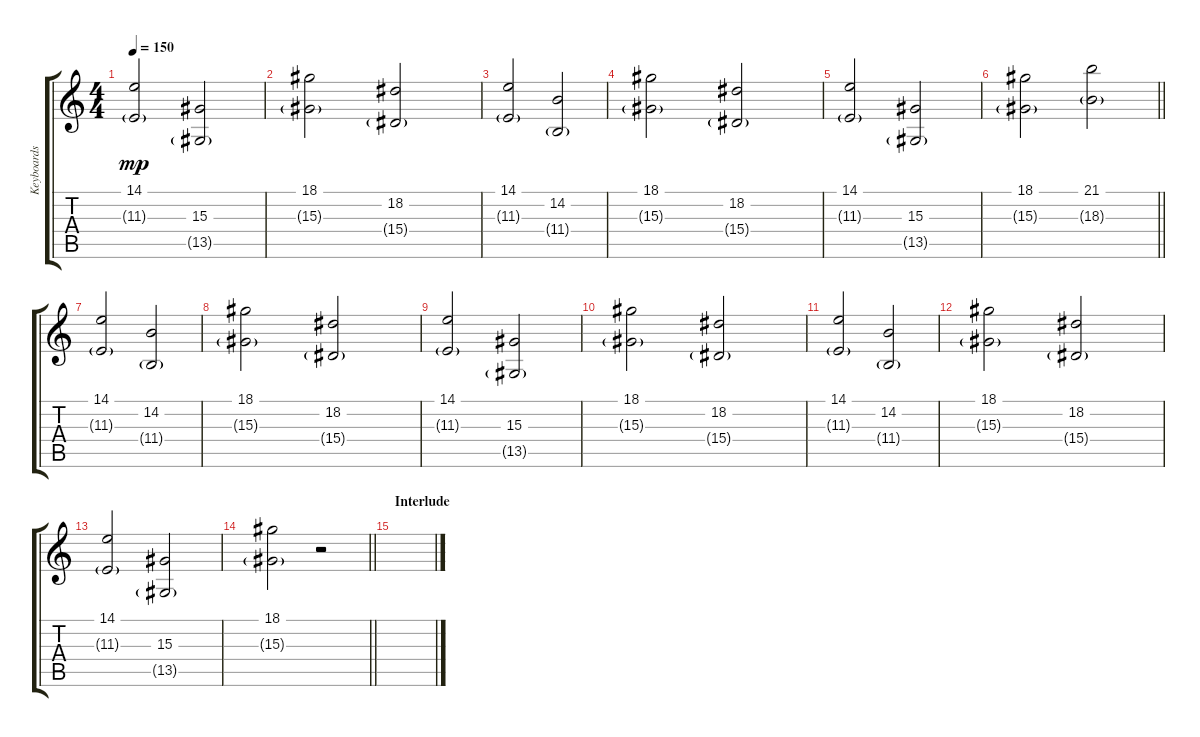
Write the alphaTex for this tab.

\track ("Keyboards II" "Keyboards ") {instrument lead2sawtooth}
\staff {score tabs}
\tuning (D4 A3 F3 C3 G2 C2) {hide}
\ts (4 4)
\tempo 150
\clef g2
\ks c
(14.1 11.3{g}).2{dy mp} (15.3 13.5{g}).2 |
(18.1 15.3{g}).2 (18.2 15.4{g}).2 |
(14.1 11.3{g}).2 (14.2 11.4{g}).2 |
(18.1 15.3{g}).2 (18.2 15.4{g}).2 |
(14.1 11.3{g}).2 (15.3 13.5{g}).2 |
\barLineRight lightlight
(18.1 15.3{g}).2 (21.1 18.3{g}).2 |
\section ("" "")
(14.1 11.3{g}).2 (14.2 11.4{g}).2 |
(18.1 15.3{g}).2 (18.2 15.4{g}).2 |
(14.1 11.3{g}).2 (15.3 13.5{g}).2 |
(18.1 15.3{g}).2 (18.2 15.4{g}).2 |
(14.1 11.3{g}).2 (14.2 11.4{g}).2 |
(18.1 15.3{g}).2 (18.2 15.4{g}).2 |
(14.1 11.3{g}).2 (15.3 13.5{g}).2 |
\barLineRight lightlight
(18.1 15.3{g}).2 r.2 |
\section ("" "Interlude")
